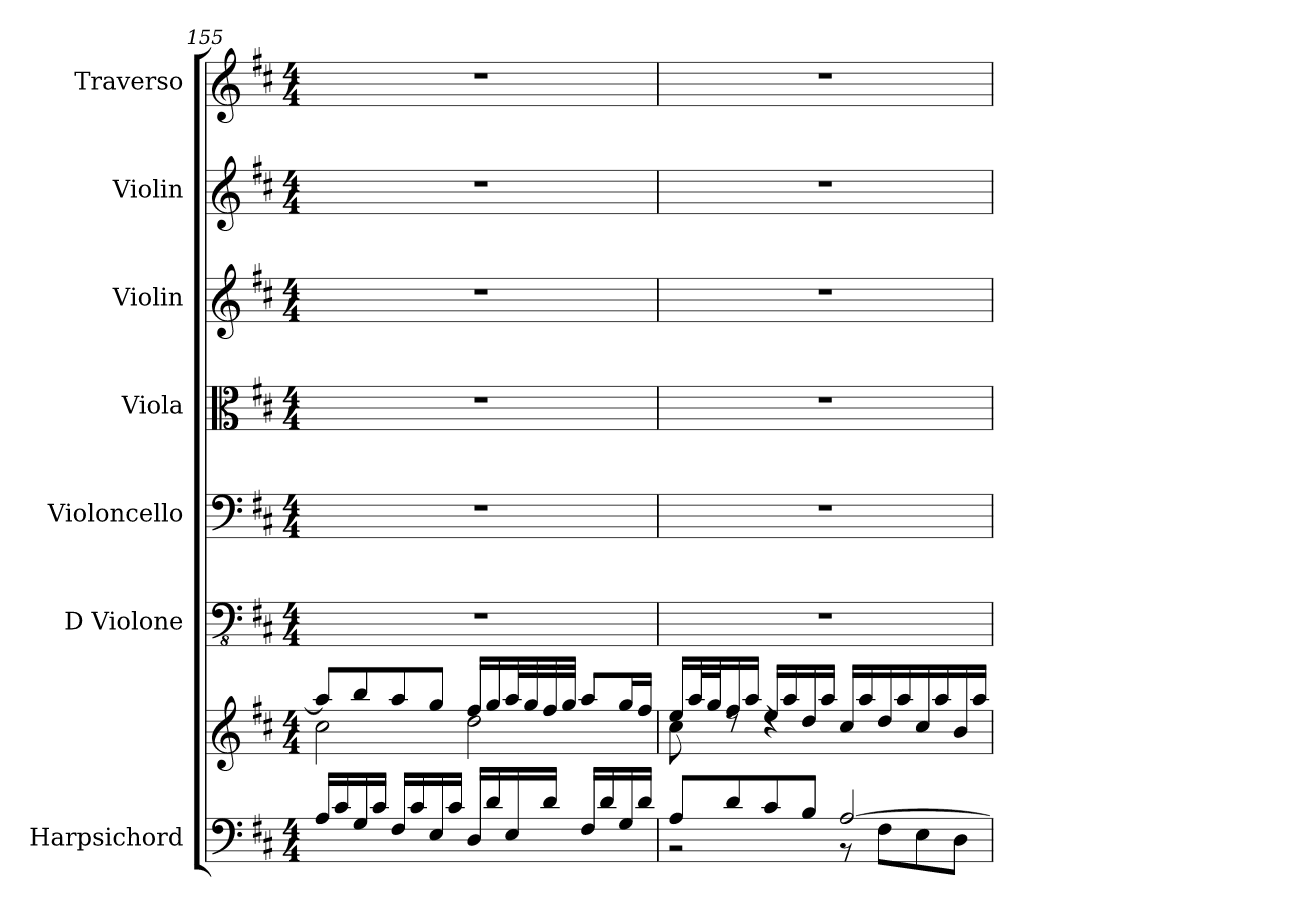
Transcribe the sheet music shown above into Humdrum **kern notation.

**kern	**kern	**kern	**kern	**kern	**kern	**kern	**kern
*part7	*part7	*part6	*part5	*part4	*part3	*part2	*part1
*staff8	*staff7	*staff6	*staff5	*staff4	*staff3	*staff2	*staff1
*I"Harpsichord	*	*I"D Violone	*I"Violoncello	*I"Viola	*I"Violin	*I"Violin	*I"Traverso
*I'Hch.	*	*I'D Vne.	*I'Vc.	*I'Vla.	*I'Vln.	*I'Vln.	*I'Trv.
*clefF4	*clefG2	*clefFv4	*clefF4	*clefC3	*clefG2	*clefG2	*clefG2
*	*	*ITrd7c12	*	*	*	*	*
*k[f#c#]	*k[f#c#]	*k[f#c#]	*k[f#c#]	*k[f#c#]	*k[f#c#]	*k[f#c#]	*k[f#c#]
*M4/4	*M4/4	*M4/4	*M4/4	*M4/4	*M4/4	*M4/4	*M4/4
=155	=155	=155	=155	=155	=155	=155	=155
*	*^	*	*	*	*	*	*
16A/LL	8aa/L]	2cc#\	1r	1r	1r	1r	1r	1r
16c#/	.	.	.	.	.	.	.	.
16G/	8bb/	.	.	.	.	.	.	.
16c#/JJ	.	.	.	.	.	.	.	.
16F#/LL	8aa/	.	.	.	.	.	.	.
16c#/	.	.	.	.	.	.	.	.
16E/	8gg/J	.	.	.	.	.	.	.
16c#/JJ	.	.	.	.	.	.	.	.
16D/LL	16ff#/LL	2dd\	.	.	.	.	.	.
16d/	16gg/	.	.	.	.	.	.	.
16E/	32aa/L	.	.	.	.	.	.	.
.	32gg/	.	.	.	.	.	.	.
16d/JJ	32ff#/	.	.	.	.	.	.	.
.	32gg/JJJ	.	.	.	.	.	.	.
16F#/LL	8aa/L	.	.	.	.	.	.	.
16d/	.	.	.	.	.	.	.	.
16G/	16gg/L	.	.	.	.	.	.	.
16d/JJ	16ff#/JJ	.	.	.	.	.	.	.
!!LO:PB:g=z
=156	=156	=156	=156	=156	=156	=156	=156	=156
*^	*	*	*	*	*	*	*	*
8A/L	2r	16ee/LL	8cc#\	1r	1r	1r	1r	1r	1r
.	.	32aa/L	.	.	.	.	.	.	.
.	.	32gg/J	.	.	.	.	.	.	.
8d/	.	16ff#/	8rdd	.	.	.	.	.	.
.	.	16aa/JJ	.	.	.	.	.	.	.
8c#/	.	16ee/LL	4rdd	.	.	.	.	.	.
.	.	16aa/	.	.	.	.	.	.	.
8B/J	.	16dd/	.	.	.	.	.	.	.
.	.	16aa/JJ	.	.	.	.	.	.	.
[2A/	8r	16cc#/LL	2ryy	.	.	.	.	.	.
.	.	16aa/	.	.	.	.	.	.	.
.	8F#\L	16dd/	.	.	.	.	.	.	.
.	.	16aa/	.	.	.	.	.	.	.
.	8E\	16cc#/	.	.	.	.	.	.	.
.	.	16aa/	.	.	.	.	.	.	.
.	8D\J	16b/	.	.	.	.	.	.	.
.	.	16aa/JJ	.	.	.	.	.	.	.
*v	*v	*	*	*	*	*	*	*	*
*	*v	*v	*	*	*	*	*	*
=	=	=	=	=	=	=	=
*-	*-	*-	*-	*-	*-	*-	*-
